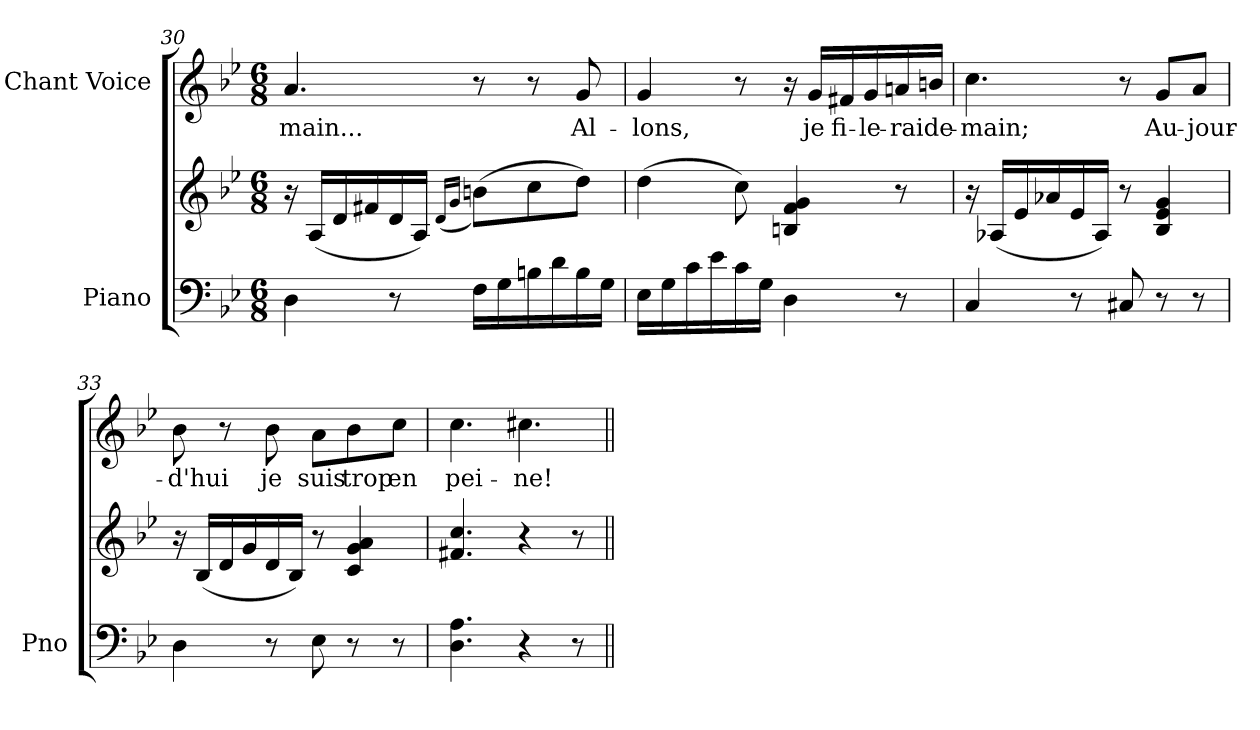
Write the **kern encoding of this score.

**kern	**kern	**kern	**text
*part2	*part2	*part1	*part1
*staff3	*staff2	*staff1	*staff1
*I"Piano	*	*I"Chant Voice	*
*I'Pno	*	*	*
*clefF4	*clefG2	*clefG2	*
*k[b-e-]	*k[b-e-]	*k[b-e-]	*
*M6/8	*M6/8	*M6/8	*
=30	=30	=30	=30
!	!	!	!LO:LY:b
4D\	16r	4.a/	main...
.	(<16A/LL	.	.
.	16d/	.	.
.	16f#X/	.	.
8r	16d/	.	.
.	16A/JJ)	.	.
.	(<16qd/LL	.	.
.	16qg/JJ	.	.
16F\LL	(>8bn\L)	8r	.
16G\	.	.	.
16Bn\	8cc\	8r	.
16d\	.	.	.
!	!	!	!LO:LY:b
16B\	8dd\J)	8g/	Al-
16G\JJ	.	.	.
=31	=31	=31	=31
!	!	!	!LO:LY:b
16E-\LL	(>4dd\	4g/	-lons,
16G\	.	.	.
16c\	.	.	.
16e-\	.	.	.
16c\	8cc\)	8r	.
16G\JJ	.	.	.
4D\	4Bn/ 4f/ 4g/	16r	.
!	!	!	!LO:LY:b
.	.	16g/LL	je
!	!	!	!LO:LY:b
.	.	16f#X/	fi-
!	!	!	!LO:LY:b
.	.	16g/	-le-
!	!	!	!LO:LY:b
8r	8r	16an/	-rai
!	!	!	!LO:LY:b
.	.	16bn/JJ	de-
!!LO:LB:g=z
=32	=32	=32	=32
!	!	!	!LO:LY:b
4C/	16r	4.cc\	-main;
.	(<16A-X/LL	.	.
.	16e-/	.	.
.	16a-X/	.	.
8r	16e-/	.	.
.	16A-/JJ)	.	.
8C#X/	8r	8r	.
*	*	*MM64	*
!	!	!	!LO:LY:b
8r	4B-/ 4e-/ 4g/	8g/L	Au-
!	!	!	!LO:LY:b
8r	.	8a/J	-jour-
=33	=33	=33	=33
!	!	!	!LO:LY:b
4D\	16r	8b-\	-d'hui
.	(<16B-/LL	.	.
.	16d/	8r	.
.	16g/	.	.
!	!	!	!LO:LY:b
8r	16d/	8b-\	je
.	16B-/JJ)	.	.
!	!	!	!LO:LY:b
8E-\	8r	8a\L	suis
!	!	!	!LO:LY:b
8r	4c/ 4g/ 4a/	8b-\	trop
*	*	*MM58	*
!	!	!	!LO:LY:b
8r	.	8cc\J	en
=34	=34	=34	=34
!	!	!	!LO:LY:b
4.D\ 4.A\	4.f#X/ 4.cc/	4.cc\	pei-
!	!	!	!LO:LY:b
4r	4r	4.cc#X\	-ne!
8r	8r	.	.
=||	=||	=||	=||
*-	*-	*-	*-
